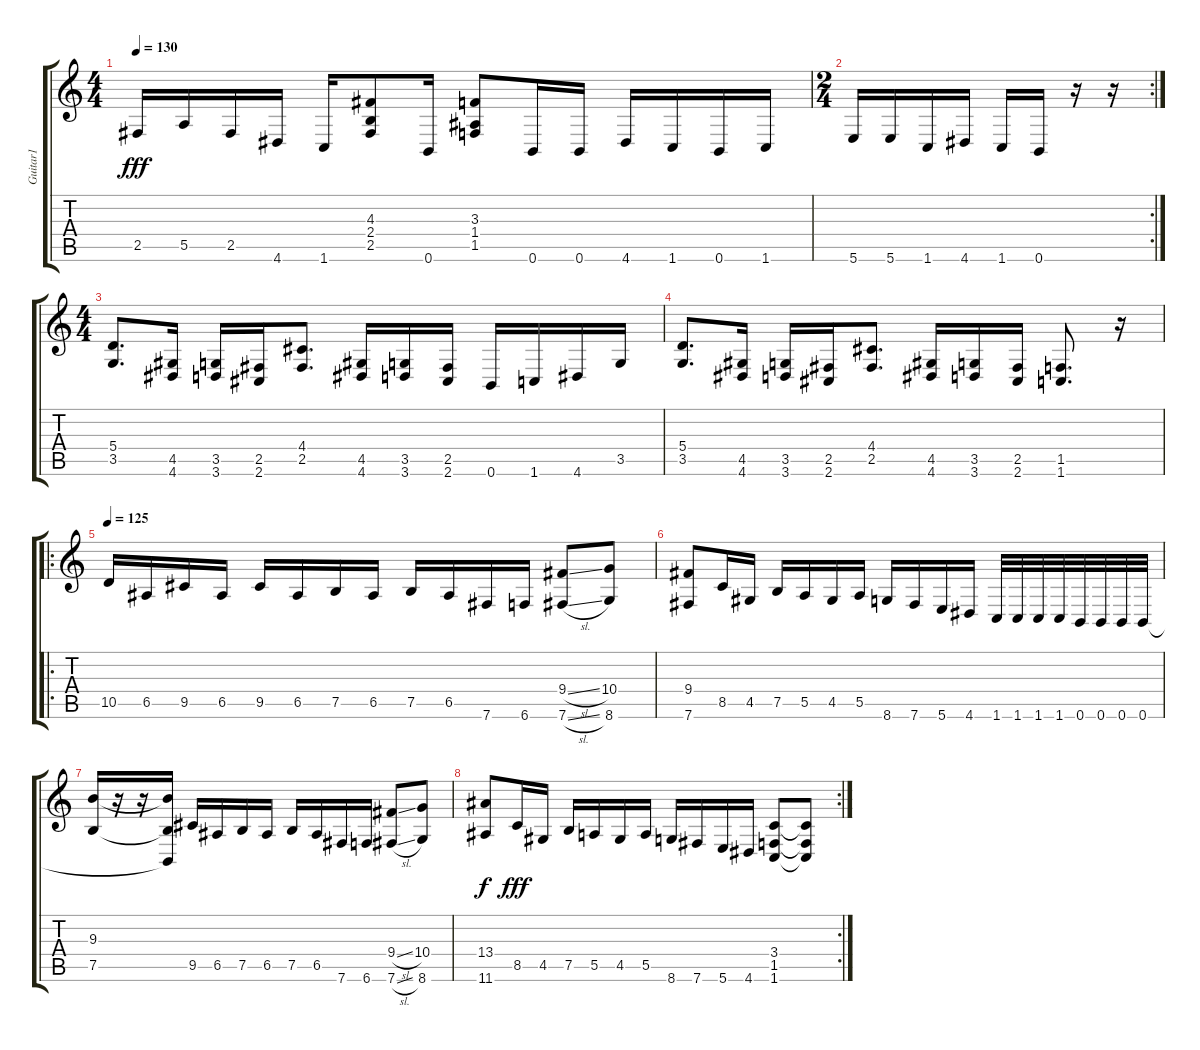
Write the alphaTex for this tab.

\track ("Guitar1" "Guitar1") {instrument distortionguitar}
\staff {score tabs}
\tuning (B3 Gb3 D3 A2 E2 B1) {hide}
\ts (4 4)
\tempo 130
\clef g2
\ks c
2.5.16{dy fff} 5.5.16 2.5.16 4.6.16 1.6.16 (4.3 2.4 2.5).8 0.6.16 (3.3 1.4 1.5).8 0.6.16 0.6.16 4.6.16 1.6.16 0.6.16 1.6.16 |
\rc 2
\ts (2 4)
5.6.16 5.6.16 1.6.16 4.6.16 1.6.16 0.6.16 r.16 r.16 |
\ts (4 4)
(5.4 3.5).8{d} (4.5 4.6).16 (3.5 3.6).16 (2.5 2.6).16 (4.4 2.5).8{d} (4.5 4.6).16 (3.5 3.6).16 (2.5 2.6).16 0.6.16 1.6.16 4.6.16 3.5.16 |
(5.4 3.5).8{d} (4.5 4.6).16 (3.5 3.6).16 (2.5 2.6).16 (4.4 2.5).8{d} (4.5 4.6).16 (3.5 3.6).16 (2.5 2.6).16 (1.5 1.6).8{d} r.16 |
\ro
\tempo 125
10.5.16 6.5.16 9.5.16 6.5.16 9.5.16 6.5.16 7.5.16 6.5.16 7.5.16 6.5.16 7.6.16 6.6.16 (9.4{sl} 7.6{sl}).8 (10.4 8.6).8 |
(9.4 7.6).8 8.5.16 4.5.16 7.5.16 5.5.16 4.5.16 5.5.16 8.6.16 7.6.16 5.6.16 4.6.16 1.6.32 1.6.32 1.6.32 1.6.32 0.6.32 0.6.32 0.6.32 0.6.32 |
(9.3 7.5).16 r.16 r.16 (9.3{t} 7.5{t} 0.6{t}).16 9.5.16 6.5.16 7.5.16 6.5.16 7.5.16 6.5.16 7.6.16 6.6.16 (9.4{sl} 7.6{sl}).8 (10.4 8.6).8 |
\rc 2
(13.4 11.6).8{dy f} 8.5.16{dy fff} 4.5.16 7.5.16 5.5.16 4.5.16 5.5.16 8.6.16 7.6.16 5.6.16 4.6.16 (3.4 1.5 1.6).8 (3.4{t} 1.5{t} 1.6{t}).8
